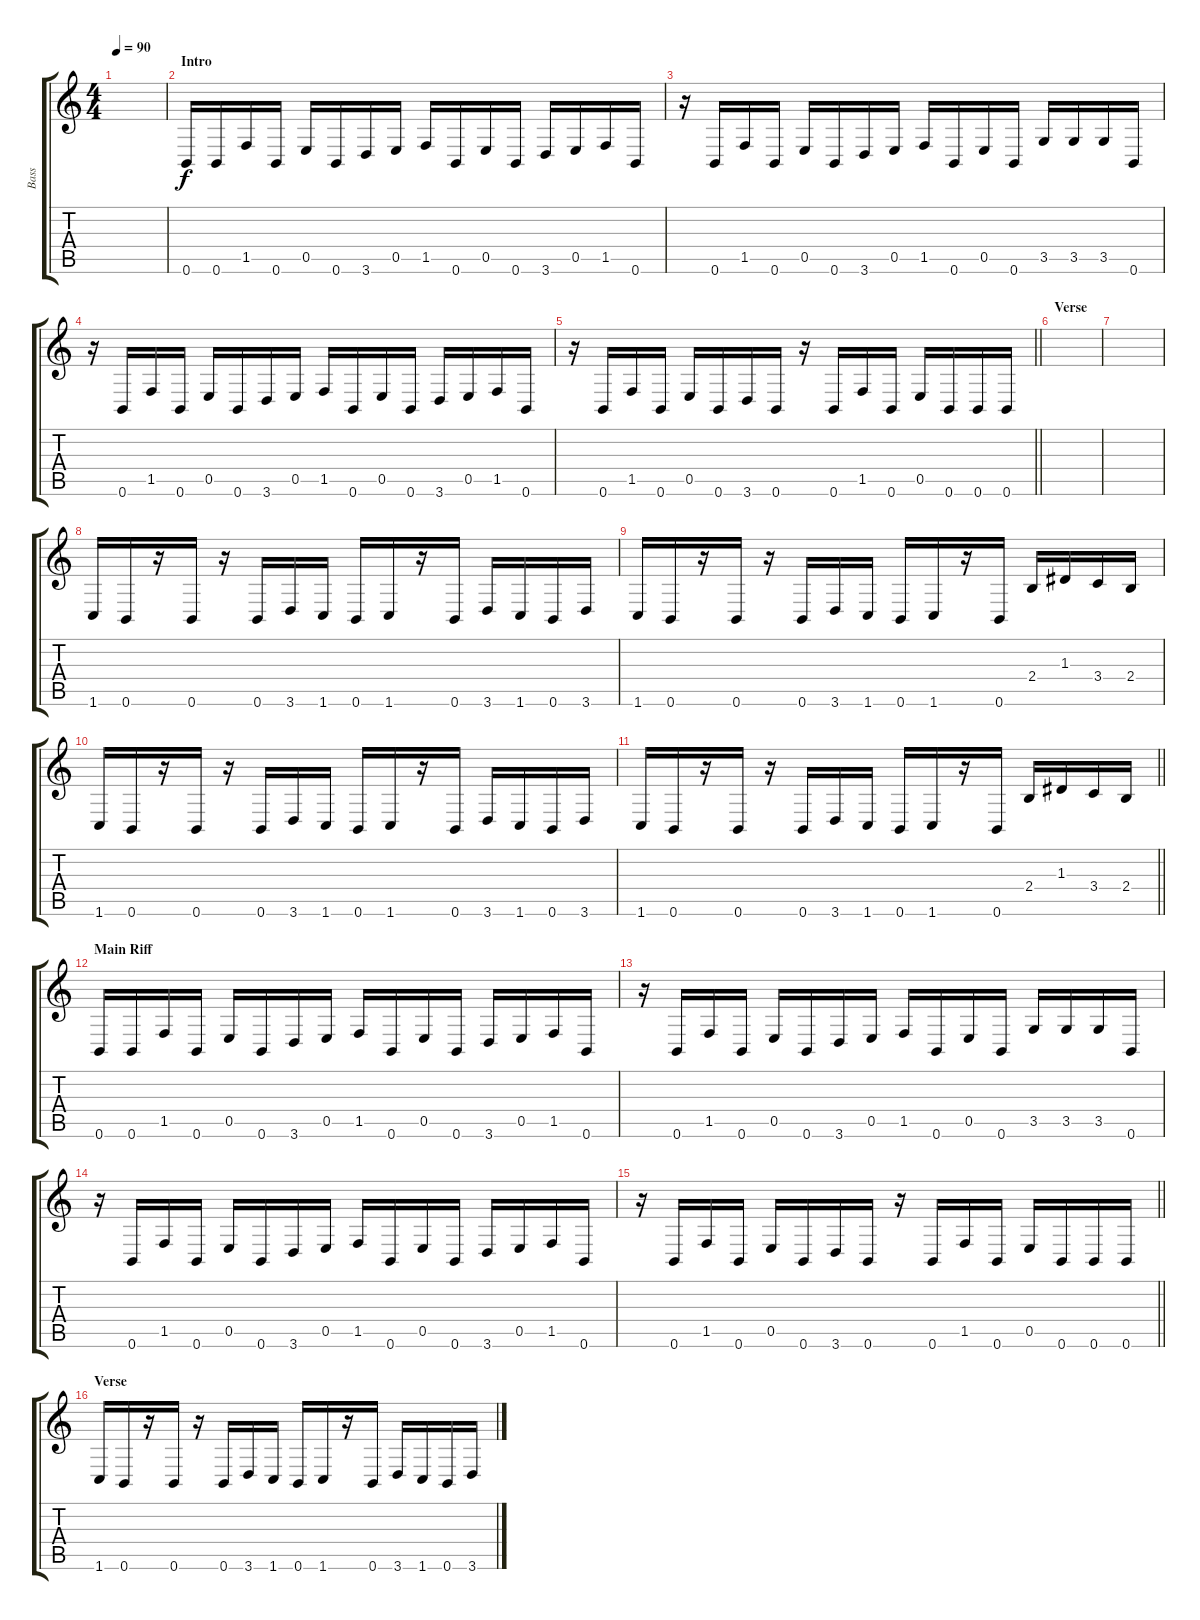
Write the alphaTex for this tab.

\track ("Bass" "Bass") {instrument electricbassfinger}
\staff {score tabs}
\tuning (B3 Gb3 D3 A2 E2 B1) {hide}
\ts (4 4)
\tempo 90
\clef g2
\ks c
|
\section ("" "Intro")
0.6.16 0.6.16 1.5.16 0.6.16 0.5.16 0.6.16 3.6.16 0.5.16 1.5.16 0.6.16 0.5.16 0.6.16 3.6.16 0.5.16 1.5.16 0.6.16 |
r.16 0.6.16 1.5.16 0.6.16 0.5.16 0.6.16 3.6.16 0.5.16 1.5.16 0.6.16 0.5.16 0.6.16 3.5.16 3.5.16 3.5.16 0.6.16 |
r.16 0.6.16 1.5.16 0.6.16 0.5.16 0.6.16 3.6.16 0.5.16 1.5.16 0.6.16 0.5.16 0.6.16 3.6.16 0.5.16 1.5.16 0.6.16 |
\barLineRight lightlight
r.16 0.6.16 1.5.16 0.6.16 0.5.16 0.6.16 3.6.16 0.6.16 r.16 0.6.16 1.5.16 0.6.16 0.5.16 0.6.16 0.6.16 0.6.16 |
\section ("" "Verse")
|
|
1.6.16 0.6.16 r.16 0.6.16 r.16 0.6.16 3.6.16 1.6.16 0.6.16 1.6.16 r.16 0.6.16 3.6.16 1.6.16 0.6.16 3.6.16 |
1.6.16 0.6.16 r.16 0.6.16 r.16 0.6.16 3.6.16 1.6.16 0.6.16 1.6.16 r.16 0.6.16 2.4.16 1.3.16 3.4.16 2.4.16 |
1.6.16 0.6.16 r.16 0.6.16 r.16 0.6.16 3.6.16 1.6.16 0.6.16 1.6.16 r.16 0.6.16 3.6.16 1.6.16 0.6.16 3.6.16 |
\barLineRight lightlight
1.6.16 0.6.16 r.16 0.6.16 r.16 0.6.16 3.6.16 1.6.16 0.6.16 1.6.16 r.16 0.6.16 2.4.16 1.3.16 3.4.16 2.4.16 |
\section ("" "Main Riff")
0.6.16 0.6.16 1.5.16 0.6.16 0.5.16 0.6.16 3.6.16 0.5.16 1.5.16 0.6.16 0.5.16 0.6.16 3.6.16 0.5.16 1.5.16 0.6.16 |
r.16 0.6.16 1.5.16 0.6.16 0.5.16 0.6.16 3.6.16 0.5.16 1.5.16 0.6.16 0.5.16 0.6.16 3.5.16 3.5.16 3.5.16 0.6.16 |
r.16 0.6.16 1.5.16 0.6.16 0.5.16 0.6.16 3.6.16 0.5.16 1.5.16 0.6.16 0.5.16 0.6.16 3.6.16 0.5.16 1.5.16 0.6.16 |
\barLineRight lightlight
r.16 0.6.16 1.5.16 0.6.16 0.5.16 0.6.16 3.6.16 0.6.16 r.16 0.6.16 1.5.16 0.6.16 0.5.16 0.6.16 0.6.16 0.6.16 |
\section ("" "Verse")
1.6.16 0.6.16 r.16 0.6.16 r.16 0.6.16 3.6.16 1.6.16 0.6.16 1.6.16 r.16 0.6.16 3.6.16 1.6.16 0.6.16 3.6.16
